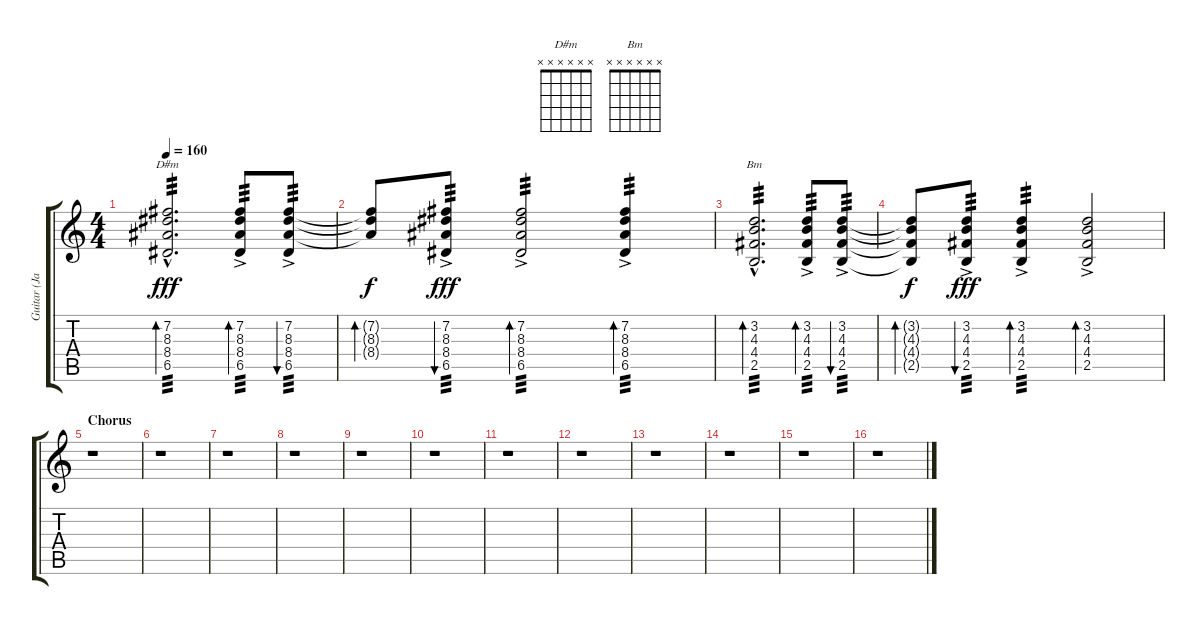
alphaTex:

\track ("Guitar (Jazz Guitar)" "Guitar (Ja") {instrument electricguitarjazz}
\staff {score tabs}
\tuning (E4 B3 G3 D3 A2 E2) {hide}
\chord ("D#m" x x x x x x)
\chord ("Bm" x x x x x x)
\ts (4 4)
\tempo 160
\clef g2
\ks c
(7.2{hac} 8.3{hac} 8.4{hac} 6.5{hac}).2{d bd 60 ch "D#m" tp 3 dy fff balance 3} (7.2{ac} 8.3{ac} 8.4{ac} 6.5{ac}).8{bd 60 tp 3} (7.2{ac} 8.3{ac} 8.4{ac} 6.5{ac}).8{bu 60 tp 3} |
(7.2{t} 8.3{t} 8.4{t}).8{bd 60 dy f balance 13} (7.2{ac} 8.3{ac} 8.4{ac} 6.5{ac}).8{bu 60 tp 3 dy fff} (7.2{ac} 8.3{ac} 8.4{ac} 6.5{ac}).2{bd 60 tp 3} (7.2{ac} 8.3{ac} 8.4{ac} 6.5{ac}).4{bd 60 tp 3} |
(3.2{hac} 4.3{hac} 4.4{hac} 2.5{hac}).2{d bd 60 ch "Bm" tp 3 balance 3} (3.2{ac} 4.3{ac} 4.4 2.5{ac}).8{bd 60 tp 3} (3.2{ac} 4.3{ac} 4.4{ac} 2.5{ac}).8{bu 60 tp 3} |
(3.2{t} 4.3{t} 4.4{t} 2.5{t}).8{bd 60 dy f balance 13} (3.2{ac} 4.3{ac} 4.4{ac} 2.5{ac}).8{bu 60 tp 3 dy fff} (3.2{ac} 4.3 4.4{ac} 2.5{ac}).4{bd 60 tp 3} (3.2{ac} 4.3{ac} 4.4{ac} 2.5{ac}).2{bd 60} |
\section ("" "Chorus")
r.1{balance 8} |
r.1 |
r.1 |
r.1 |
r.1 |
r.1 |
r.1 |
r.1 |
r.1 |
r.1 |
r.1 |
r.1
